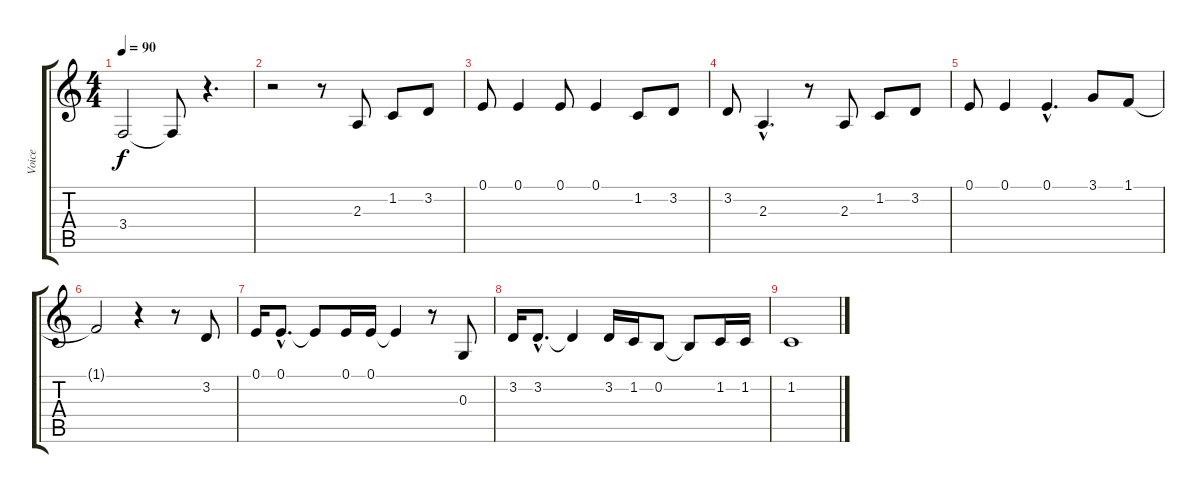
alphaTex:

\track ("Voice" "Voice") {instrument lead8bassandlead}
\staff {score tabs}
\tuning (E4 B3 G3 D3 A2 E2) {hide}
\ts (4 4)
\tempo 90
\clef g2
\ks c
3.4.2{dy f} 3.4{t}.8 r.4{d} |
r.2 r.8 2.3.8 1.2.8 3.2.8 |
0.1.8 0.1.4 0.1.8 0.1.4 1.2.8 3.2.8 |
3.2.8 2.3{hac}.4{d} r.8 2.3.8 1.2.8 3.2.8 |
0.1.8 0.1.4 0.1{hac}.4{d} 3.1.8 1.1.8 |
1.1{t}.2 r.4 r.8 3.2.8 |
0.1.16 0.1{hac}.8{d} 0.1{t}.8 0.1.16 0.1.16 0.1{t}.4 r.8 0.3.8 |
3.2.16 3.2{hac}.8{d} 3.2{t}.4 3.2.16 1.2.16 0.2.8 0.2{t}.8 1.2.16 1.2.16 |
1.2.1
